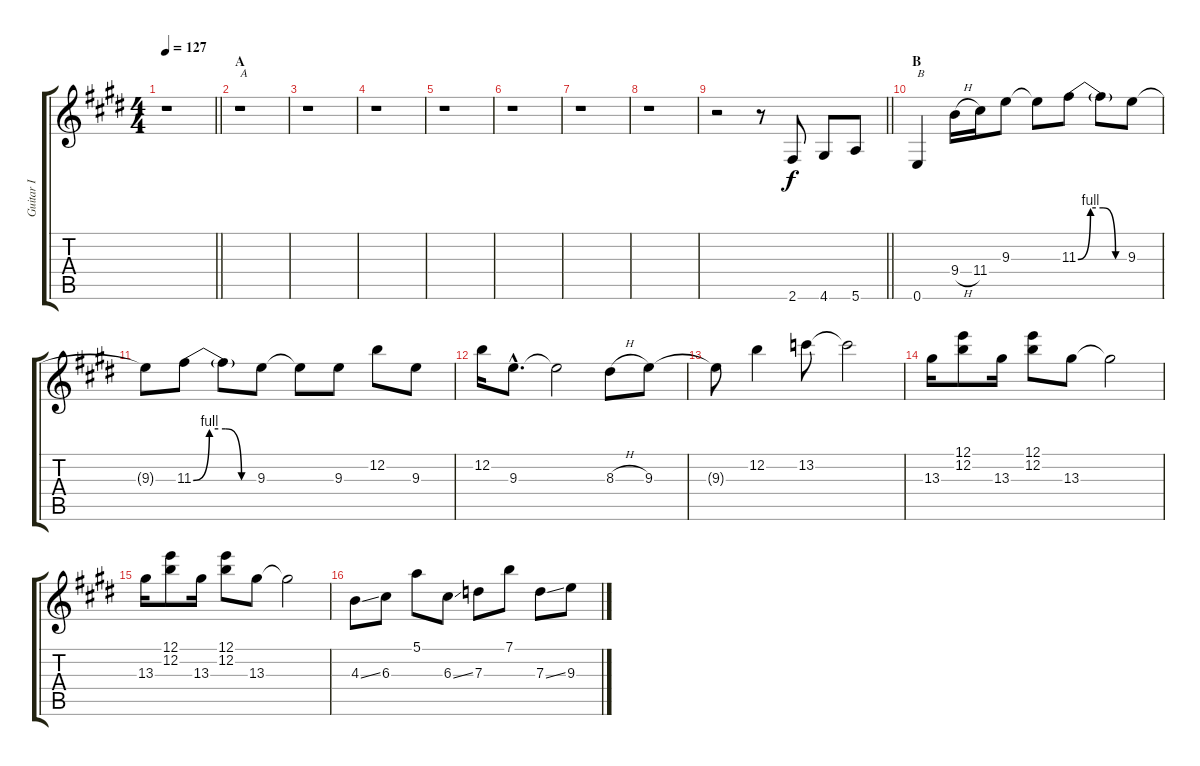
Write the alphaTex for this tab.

\track ("Guitar I" "Guitar I") {instrument overdrivenguitar}
\staff {score tabs}
\tuning (E4 B3 G3 D3 A2 E2) {hide}
\ts (4 4)
\tempo 127
\clef g2
\barLineRight lightlight
\ks e
r.1{dy f instrument overdrivenguitar} |
\section ("" "A")
r.1{txt "A"} |
r.1 |
r.1 |
r.1 |
r.1 |
r.1 |
r.1 |
\barLineRight lightlight
r.2 r.8 2.6.8 4.6.8 5.6.8 |
\section ("" "B")
0.6.4{txt "B"} 9.4{h}.16 11.4.16 9.3.8 9.3{t}.8 11.3{be (custom 0 0 15 4 30 4 45 0 60 0)}.8 11.3{t}.8 9.3.8 |
9.3{t}.8 11.3{be (custom 0 0 15 4 30 4 45 0 60 0)}.8 11.3{t}.8 9.3.8 9.3{t}.8 9.3.8 12.2.8 9.3.8 |
12.2.16 9.3{hac}.8{d} 9.3{t}.2 8.3{h}.8 9.3.8 |
9.3{t}.8 12.2.4 13.2.8 13.2{t}.2 |
13.3.16 (12.1 12.2).8 13.3.16 (12.1 12.2).8 13.3.8 13.3{t}.2 |
13.3.16 (12.1 12.2).8 13.3.16 (12.1 12.2).8 13.3.8 13.3{t}.2 |
4.3{ss}.8 6.3.8 5.1.8 6.3{ss}.8 7.3.8 7.1.8 7.3{ss}.8 9.3.8
